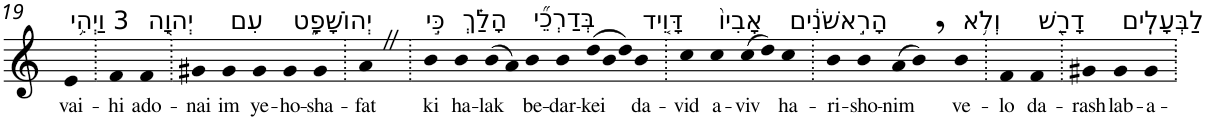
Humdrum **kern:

**kern	**text
*part1	*part1
*staff1	*staff1
*I"Piano	*
*I'Pno	*
!!LO:PB:g=z
*clefG2	*
*k[]	*
=19	=19
!LO:TX:a:t=3 וַיְהִ֥י	!
!	!LO:LY:b
4e	vai-
=20.	=20.
!	!LO:LY:b
4f	-hi
!LO:TX:a:t=יְהוָ֖ה	!
!	!LO:LY:b
4f	ado-
=21.	=21.
!	!LO:LY:b
4g#X	-nai
!LO:TX:a:t=עִם	!
!	!LO:LY:b
4g#	im
!LO:TX:a:t=יְהוֹשָׁפָ֑ט	!
!	!LO:LY:b
4g#	ye-
!	!LO:LY:b
4g#	-ho-
!	!LO:LY:b
4g#	-sha-
=22.	=22.
!	!LO:LY:b
4aZ	-fat
=23.	=23.
!LO:TX:a:t=כִּ֣י	!
!	!LO:LY:b
4b	ki
!LO:TX:a:t=הָלַ֗ךְ	!
!	!LO:LY:b
4b	ha-
!	!LO:LY:b
(>8b	-lak
8a)	.
!LO:TX:a:t=בְּדַרְכֵ֞י	!
!	!LO:LY:b
4b	be-
!	!LO:LY:b
4b	-dar-
*Xtuplet	*
!	!LO:LY:b
(>12dd	-kei
12b	.
12dd)	.
!LO:TX:a:t=דָּוִ֤יד	!
!	!LO:LY:b
4b	da-
=24.	=24.
!	!LO:LY:b
4cc	-vid
!LO:TX:a:t=אָבִיו֙	!
!	!LO:LY:b
4cc	a-
!	!LO:LY:b
(>8cc	-viv
8dd)	.
!LO:TX:a:t=הָרִ֣אשֹׁנִ֔ים	!
!	!LO:LY:b
4cc	ha-
=25.	=25.
!	!LO:LY:b
4b	-ri-
!	!LO:LY:b
4b	-sho-
!	!LO:LY:b
(>8a	-nim
8b,)	.
!LO:TX:a:t=וְלֹ֥א	!
!	!LO:LY:b
4b	ve-
=26.	=26.
!	!LO:LY:b
4f	-lo
!LO:TX:a:t=דָרַ֖שׁ	!
!	!LO:LY:b
4f	da-
=27.	=27.
!	!LO:LY:b
4g#X	-rash
!LO:TX:a:t=לַבְּעָלִֽים	!
!	!LO:LY:b
4g#	lab-
!	!LO:LY:b
4g#	-a-
=.	=.
*-	*-
